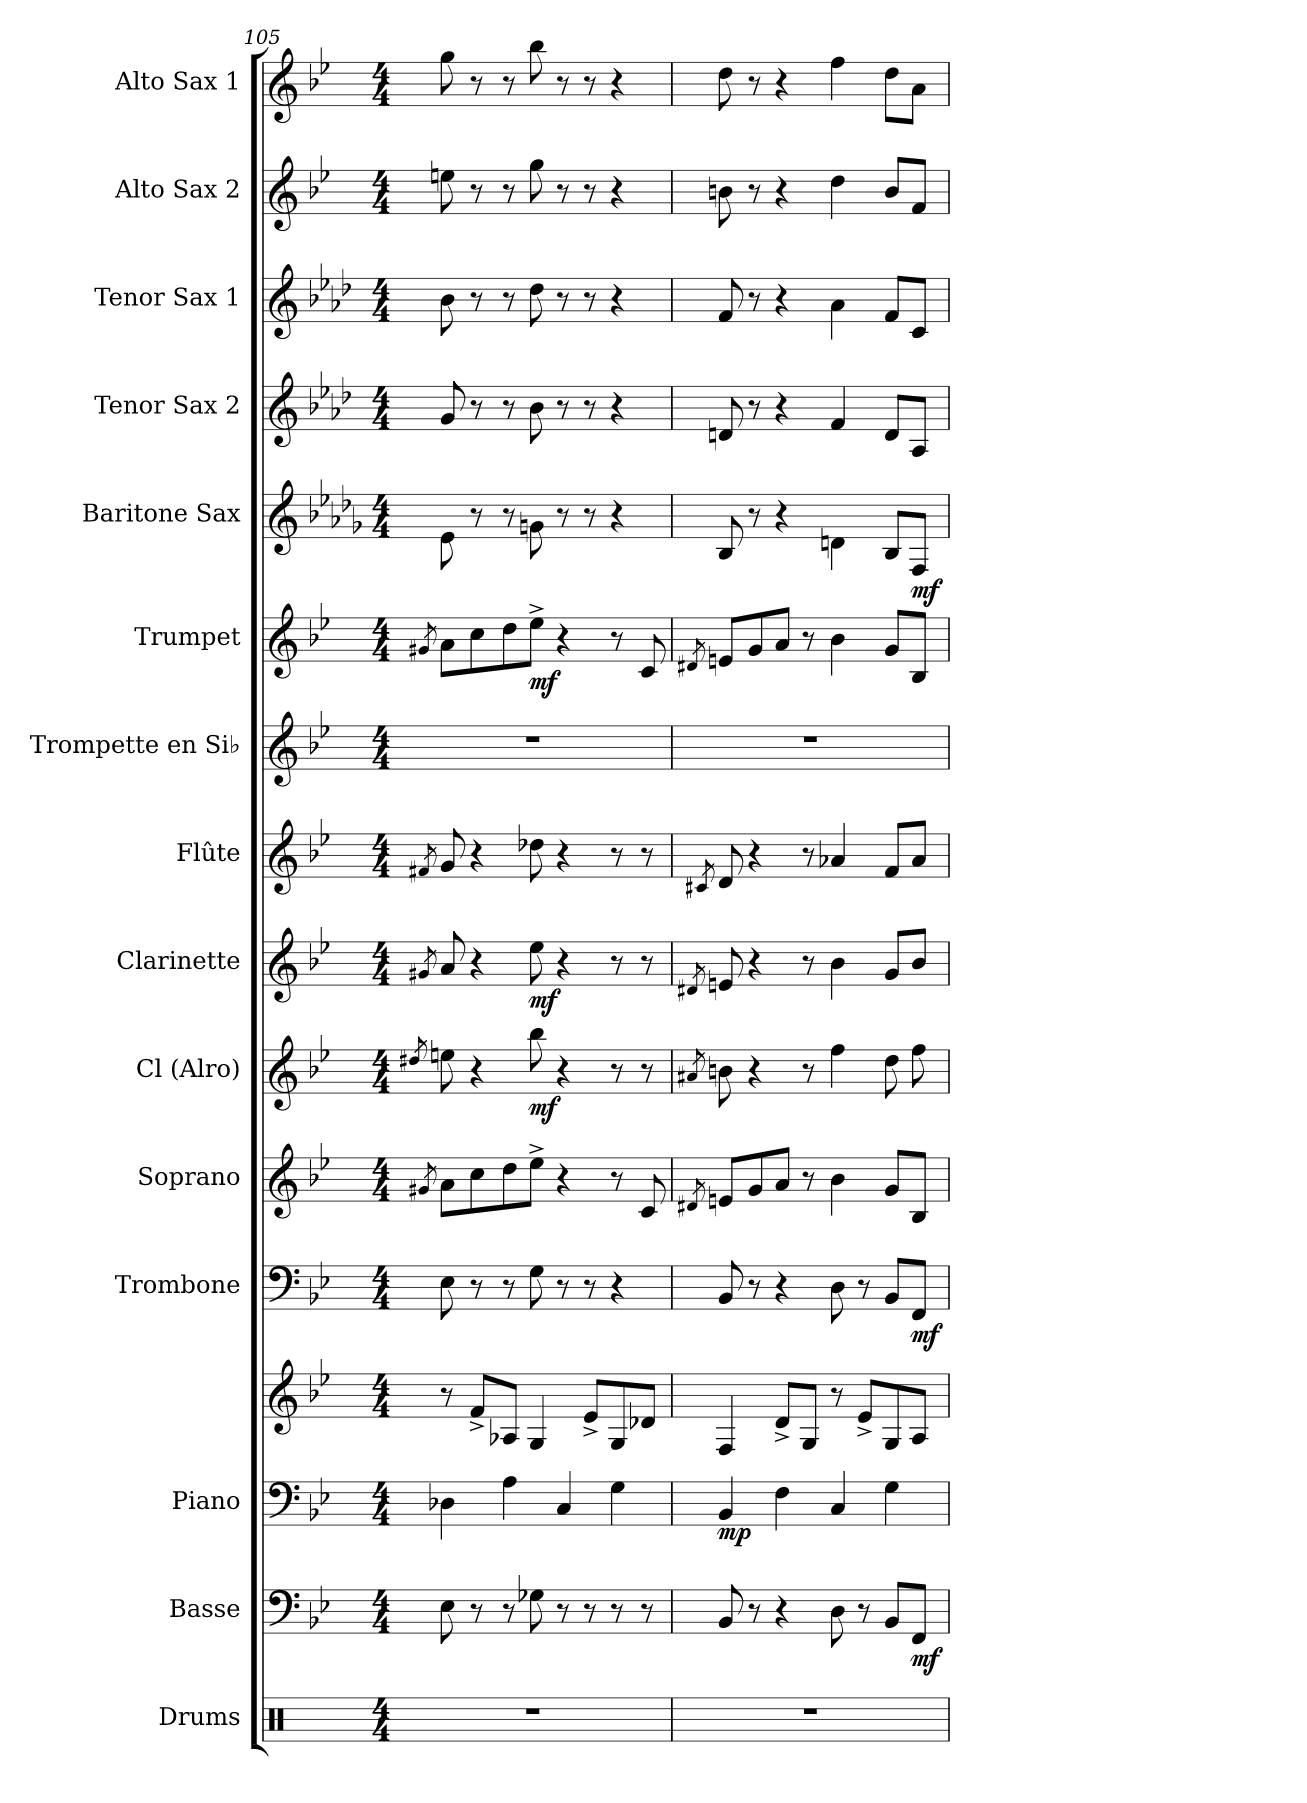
**kern	**kern	**dynam	**kern	**kern	**dynam	**kern	**dynam	**kern	**kern	**dynam	**kern	**dynam	**kern	**kern	**kern	**dynam	**kern	**dynam	**kern	**kern	**kern	**kern
*part15	*part14	*part14	*part13	*part13	*part13	*part12	*part12	*part11	*part10	*part10	*part9	*part9	*part8	*part7	*part6	*part6	*part5	*part5	*part4	*part3	*part2	*part1
*staff16	*staff15	*staff15	*staff14	*staff13	*staff13/14	*staff12	*staff12	*staff11	*staff10	*staff10	*staff9	*staff9	*staff8	*staff7	*staff6	*staff6	*staff5	*staff5	*staff4	*staff3	*staff2	*staff1
*I"Drums	*I"Basse	*	*I"Piano	*	*	*I"Trombone	*	*I"Soprano	*I"Cl (Alro)	*	*I"Clarinette	*	*I"Flûte	*I"Trompette en Si♭	*I"Trumpet	*	*I"Baritone Sax	*	*I"Tenor Sax 2	*I"Tenor Sax 1	*I"Alto Sax 2	*I"Alto Sax 1
*	*I'B	*	*I'P	*	*	*I'Tb	*	*I'Sop	*I'Cla	*	*I'Cl	*	*I'Fl.	*I'Tromp. Si♭	*I'Tp	*	*I'Bar	*	*	*	*I'Sa2	*I'Sa1
*clefX	*clefF4	*	*clefF4	*clefG2	*	*clefF4	*	*clefG2	*clefG2	*	*clefG2	*	*clefG2	*clefG2	*clefG2	*	*clefG2	*	*clefG2	*clefG2	*clefG2	*clefG2
*	*ITrd7c12	*	*	*	*	*	*	*ITrd1c2	*ITrd5c9	*	*ITrd1c2	*	*	*ITrd1c2	*ITrd1c2	*	*ITrd12c21	*	*ITrd8c14	*ITrd8c14	*ITrd5c9	*ITrd5c9
*k[]	*k[b-e-]	*	*k[b-e-]	*k[b-e-]	*	*k[b-e-]	*	*k[b-e-a-d-]	*k[b-e-a-d-g-]	*	*k[b-e-a-d-]	*	*k[b-e-]	*k[b-e-a-d-]	*k[b-e-a-d-]	*	*k[b-e-a-d-g-]	*	*k[b-e-a-d-]	*k[b-e-a-d-]	*k[b-e-a-d-g-]	*k[b-e-a-d-g-]
*M4/4	*M4/4	*	*M4/4	*M4/4	*	*M4/4	*	*M4/4	*M4/4	*	*M4/4	*	*M4/4	*M4/4	*M4/4	*	*M4/4	*	*M4/4	*M4/4	*M4/4	*M4/4
=105	=105	=105	=105	=105	=105	=105	=105	=105	=105	=105	=105	=105	=105	=105	=105	=105	=105	=105	=105	=105	=105	=105
.	.	.	.	.	.	.	.	8qf#X/	8qf#X/	.	8qf#X/	.	8qf#X/	.	8qf#X/	.	.	.	.	.	.	.
1r	8EE-\	.	4D-X\	8r	.	8E-\	.	8g\L	8gn\	.	8g/	.	8g/	1r	8g\L	.	8E-\	.	8G/	8B-\	8gn\	8b-\
.	8r	.	.	8f^/L	.	8r	.	8b-\	4r	.	4r	.	4r	.	8b-\	.	8r	.	8r	8r	8r	8r
.	8r	.	4A\	8A-X/J	.	8r	.	8cc\	.	.	.	.	.	.	8cc\	.	8r	.	8r	8r	8r	8r
!	!	!	!	!	!	!	!	!	!	!LO:DY:b	!	!LO:DY:b	!	!	!	!LO:DY:b	!	!	!	!	!	!
.	8GG-X\	.	.	4G/	.	8G\	.	8dd-^\J	8dd-\	mf	8dd-\	mf	8dd-X\	.	8dd-^\J	mf	8Gn\	.	8B-\	8d-\	8b-\	8dd-\
.	8r	.	4C/	.	.	8r	.	4r	4r	.	4r	.	4r	.	4r	.	8r	.	8r	8r	8r	8r
.	8r	.	.	8e-^/L	.	8r	.	.	.	.	.	.	.	.	.	.	8r	.	8r	8r	8r	8r
.	8r	.	4G\	8G/	.	4r	.	8r	8r	.	8r	.	8r	.	8r	.	4r	.	4r	4r	4r	4r
.	8r	.	.	8d-X/J	.	.	.	8B-/	8r	.	8r	.	8r	.	8B-/	.	.	.	.	.	.	.
=106	=106	=106	=106	=106	=106	=106	=106	=106	=106	=106	=106	=106	=106	=106	=106	=106	=106	=106	=106	=106	=106	=106
.	.	.	.	.	.	.	.	8qc#X/	8qc#X/	.	8qc#X/	.	8qc#X/	.	8qc#X/	.	.	.	.	.	.	.
!	!	!	!	!	!LO:DY:b=2	!	!	!	!	!	!	!	!	!	!	!	!	!	!	!	!	!
1r	8BBB-/	.	4BB-/	4F/	mp	8BB-/	.	8dn/L	8dn\	.	8dn/	.	8d/	1r	8dn/L	.	8BB-/	.	8Dn/	8F/	8dn\	8f\
.	8r	.	.	.	.	8r	.	8f/	4r	.	4r	.	4r	.	8f/	.	8r	.	8r	8r	8r	8r
.	4r	.	4F\	8d^/L	.	4r	.	8g/J	.	.	.	.	.	.	8g/J	.	4r	.	4r	4r	4r	4r
.	.	.	.	8G/J	.	.	.	8r	8r	.	8r	.	8r	.	8r	.	.	.	.	.	.	.
.	8DD\	.	4C/	8r	.	8D\	.	4a-\	4a-\	.	4a-\	.	4a-X/	.	4a-\	.	4Dn\	.	4F/	4A-\	4f\	4a-\
.	8r	.	.	8e-^/L	.	8r	.	.	.	.	.	.	.	.	.	.	.	.	.	.	.	.
.	8BBB-/L	.	4G\	8G/	.	8BB-/L	.	8f/L	8f\	.	8f/L	.	8f/L	.	8f/L	.	8BB-/L	.	8D/L	8F/L	8d/L	8f\L
!	!	!LO:DY:b	!	!	!	!	!LO:DY:b	!	!	!	!	!	!	!	!	!	!	!LO:DY:b	!	!	!	!
.	8FFF/J	mf	.	8A/J	.	8FF/J	mf	8A-/J	8a-\	.	8a-/J	.	8a-/J	.	8A-/J	.	8FF/J	mf	8AA-/J	8C/J	8A-/J	8c\J
=	=	=	=	=	=	=	=	=	=	=	=	=	=	=	=	=	=	=	=	=	=	=
*-	*-	*-	*-	*-	*-	*-	*-	*-	*-	*-	*-	*-	*-	*-	*-	*-	*-	*-	*-	*-	*-	*-
